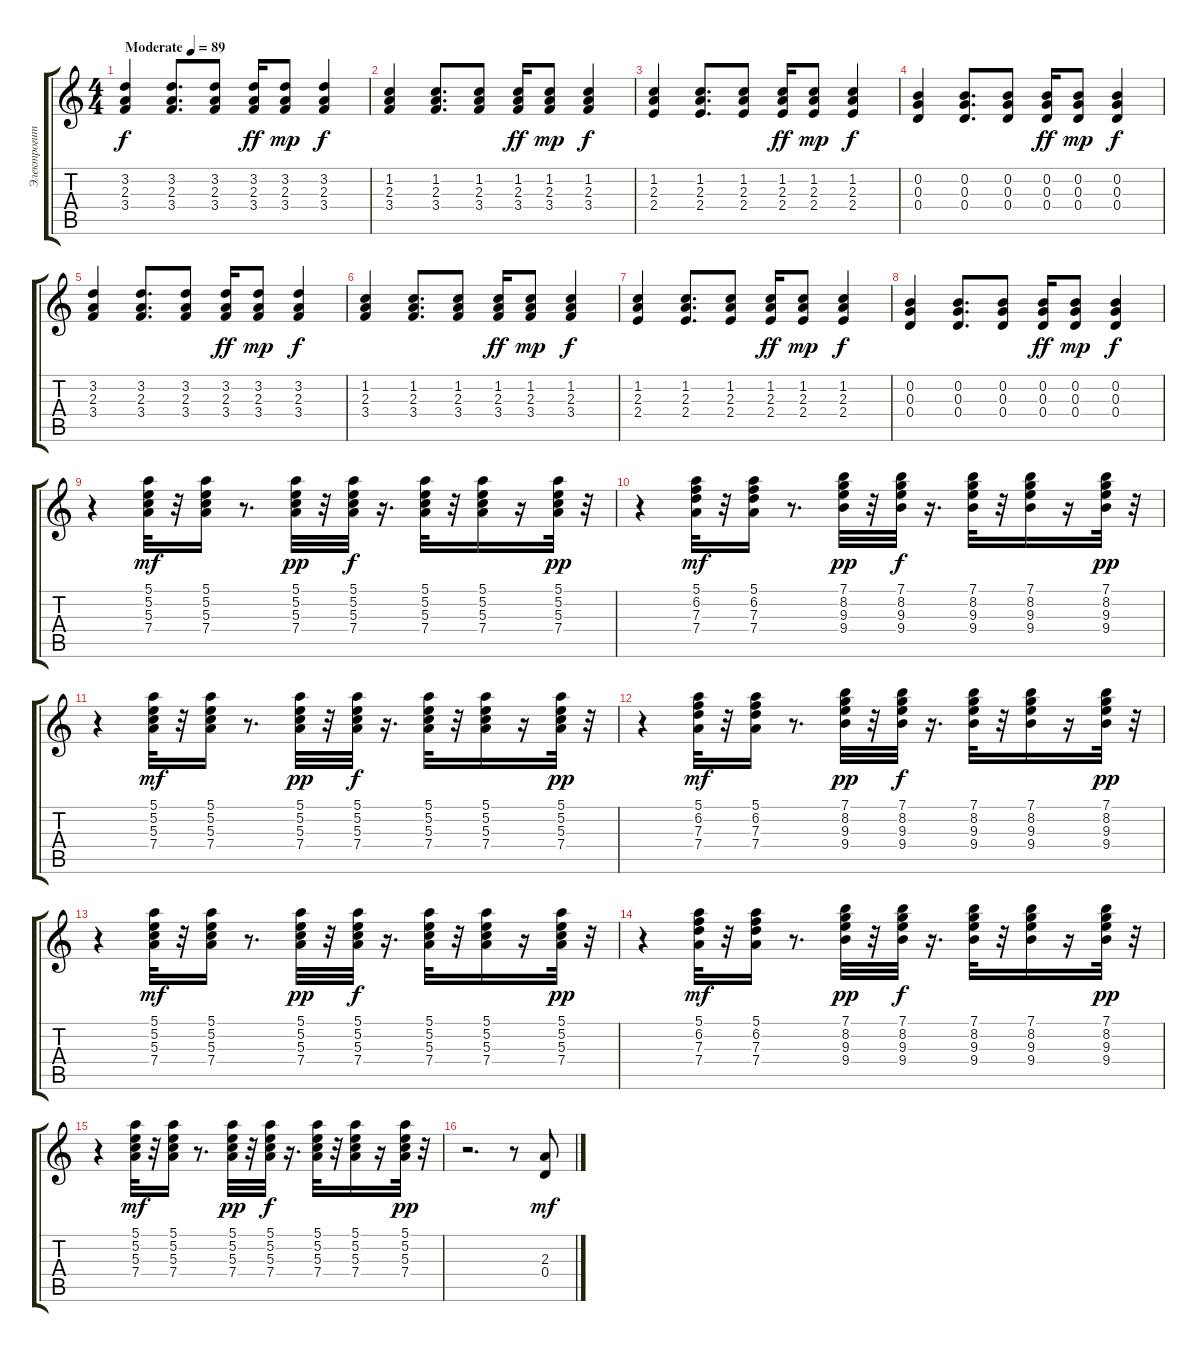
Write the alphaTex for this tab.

\track ("Электрогитара " "Электрогит") {instrument distortionguitar}
\staff {score tabs}
\tuning (E4 B3 G3 D3 A2 E2) {hide}
\ts (4 4)
\tempo (89 "Moderate")
\clef g2
\ks c
(3.2 2.3 3.4).4{dy f volume 12 instrument acousticguitarsteel} (3.2 2.3 3.4).8{d} (3.2 2.3 3.4).8 (3.2 2.3 3.4).16{dy ff} (3.2 2.3 3.4).8{dy mp} (3.2 2.3 3.4).4{dy f} |
(1.2 2.3 3.4).4 (1.2 2.3 3.4).8{d} (1.2 2.3 3.4).8 (1.2 2.3 3.4).16{dy ff} (1.2 2.3 3.4).8{dy mp} (1.2 2.3 3.4).4{dy f} |
(1.2 2.3 2.4).4 (1.2 2.3 2.4).8{d} (1.2 2.3 2.4).8 (1.2 2.3 2.4).16{dy ff} (1.2 2.3 2.4).8{dy mp} (1.2 2.3 2.4).4{dy f} |
(0.2 0.3 0.4).4 (0.2 0.3 0.4).8{d} (0.2 0.3 0.4).8 (0.2 0.3 0.4).16{dy ff} (0.2 0.3 0.4).8{dy mp} (0.2 0.3 0.4).4{dy f} |
(3.2 2.3 3.4).4 (3.2 2.3 3.4).8{d} (3.2 2.3 3.4).8 (3.2 2.3 3.4).16{dy ff} (3.2 2.3 3.4).8{dy mp} (3.2 2.3 3.4).4{dy f} |
(1.2 2.3 3.4).4 (1.2 2.3 3.4).8{d} (1.2 2.3 3.4).8 (1.2 2.3 3.4).16{dy ff} (1.2 2.3 3.4).8{dy mp} (1.2 2.3 3.4).4{dy f} |
(1.2 2.3 2.4).4 (1.2 2.3 2.4).8{d} (1.2 2.3 2.4).8 (1.2 2.3 2.4).16{dy ff} (1.2 2.3 2.4).8{dy mp} (1.2 2.3 2.4).4{dy f} |
(0.2 0.3 0.4).4 (0.2 0.3 0.4).8{d} (0.2 0.3 0.4).8 (0.2 0.3 0.4).16{dy ff} (0.2 0.3 0.4).8{dy mp} (0.2 0.3 0.4).4{dy f} |
r.4 (5.1 5.2 5.3 7.4).32{dy mf} r.32 (5.1 5.2 5.3 7.4).16 r.8{d} (5.1 5.2 5.3 7.4).32{dy pp} r.32 (5.1 5.2 5.3 7.4).32{dy f} r.16{d} (5.1 5.2 5.3 7.4).32 r.32 (5.1 5.2 5.3 7.4).16 r.16 (5.1 5.2 5.3 7.4).32{dy pp} r.32 |
r.4 (5.1 6.2 7.3 7.4).32{dy mf} r.32 (5.1 6.2 7.3 7.4).16 r.8{d} (7.1 8.2 9.3 9.4).32{dy pp} r.32 (7.1 8.2 9.3 9.4).32{dy f} r.16{d} (7.1 8.2 9.3 9.4).32 r.32 (7.1 8.2 9.3 9.4).16 r.16 (7.1 8.2 9.3 9.4).32{dy pp} r.32 |
r.4 (5.1 5.2 5.3 7.4).32{dy mf} r.32 (5.1 5.2 5.3 7.4).16 r.8{d} (5.1 5.2 5.3 7.4).32{dy pp} r.32 (5.1 5.2 5.3 7.4).32{dy f} r.16{d} (5.1 5.2 5.3 7.4).32 r.32 (5.1 5.2 5.3 7.4).16 r.16 (5.1 5.2 5.3 7.4).32{dy pp} r.32 |
r.4 (5.1 6.2 7.3 7.4).32{dy mf} r.32 (5.1 6.2 7.3 7.4).16 r.8{d} (7.1 8.2 9.3 9.4).32{dy pp} r.32 (7.1 8.2 9.3 9.4).32{dy f} r.16{d} (7.1 8.2 9.3 9.4).32 r.32 (7.1 8.2 9.3 9.4).16 r.16 (7.1 8.2 9.3 9.4).32{dy pp} r.32 |
r.4 (5.1 5.2 5.3 7.4).32{dy mf} r.32 (5.1 5.2 5.3 7.4).16 r.8{d} (5.1 5.2 5.3 7.4).32{dy pp} r.32 (5.1 5.2 5.3 7.4).32{dy f} r.16{d} (5.1 5.2 5.3 7.4).32 r.32 (5.1 5.2 5.3 7.4).16 r.16 (5.1 5.2 5.3 7.4).32{dy pp} r.32 |
r.4 (5.1 6.2 7.3 7.4).32{dy mf} r.32 (5.1 6.2 7.3 7.4).16 r.8{d} (7.1 8.2 9.3 9.4).32{dy pp} r.32 (7.1 8.2 9.3 9.4).32{dy f} r.16{d} (7.1 8.2 9.3 9.4).32 r.32 (7.1 8.2 9.3 9.4).16 r.16 (7.1 8.2 9.3 9.4).32{dy pp} r.32 |
r.4 (5.1 5.2 5.3 7.4).32{dy mf} r.32 (5.1 5.2 5.3 7.4).16 r.8{d} (5.1 5.2 5.3 7.4).32{dy pp} r.32 (5.1 5.2 5.3 7.4).32{dy f} r.16{d} (5.1 5.2 5.3 7.4).32 r.32 (5.1 5.2 5.3 7.4).16 r.16 (5.1 5.2 5.3 7.4).32{dy pp} r.32 |
r.2{d} r.8 (2.3 0.4).8{dy mf volume 13 instrument distortionguitar}
